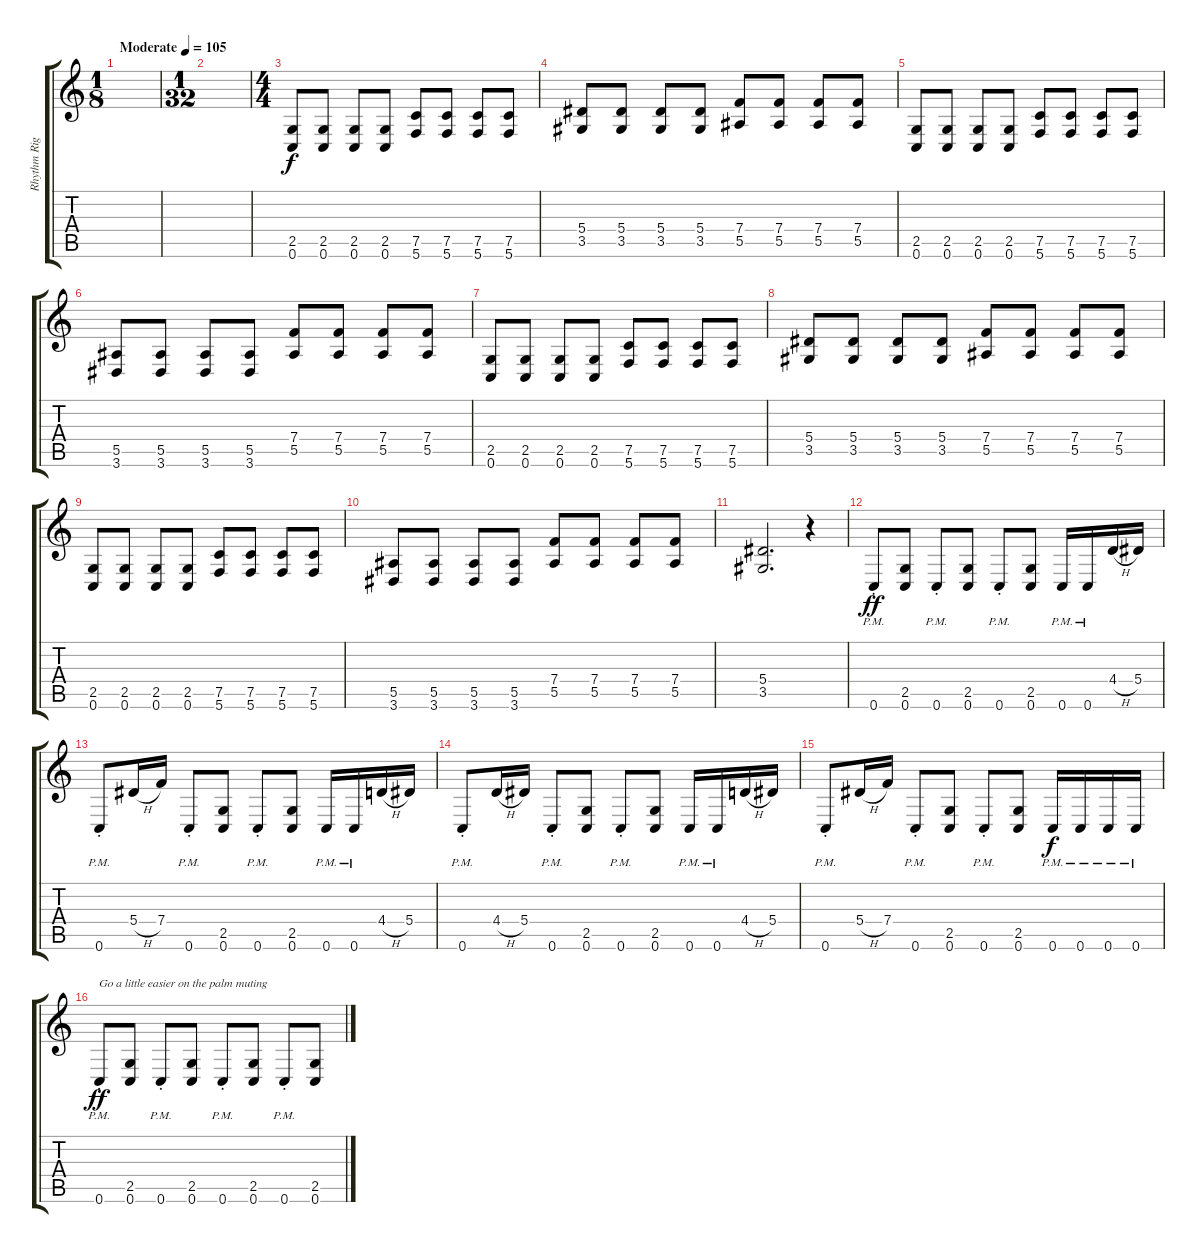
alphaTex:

\track ("Rhythm Right" "Rhythm Rig") {instrument distortionguitar}
\staff {score tabs}
\tuning (C4 G3 Eb3 Bb2 F2 C2) {hide}
\ts (1 8)
\tempo (105 "Moderate")
\clef g2
\ks c
|
\ts (1 32)
|
\ts (4 4)
(2.5 0.6).8 (2.5 0.6).8 (2.5 0.6).8 (2.5 0.6).8 (7.5 5.6).8 (7.5 5.6).8 (7.5 5.6).8 (7.5 5.6).8 |
(5.4 3.5).8 (5.4 3.5).8 (5.4 3.5).8 (5.4 3.5).8 (7.4 5.5).8 (7.4 5.5).8 (7.4 5.5).8 (7.4 5.5).8 |
(2.5 0.6).8 (2.5 0.6).8 (2.5 0.6).8 (2.5 0.6).8 (7.5 5.6).8 (7.5 5.6).8 (7.5 5.6).8 (7.5 5.6).8 |
(5.5 3.6).8 (5.5 3.6).8 (5.5 3.6).8 (5.5 3.6).8 (7.4 5.5).8 (7.4 5.5).8 (7.4 5.5).8 (7.4 5.5).8 |
(2.5 0.6).8 (2.5 0.6).8 (2.5 0.6).8 (2.5 0.6).8 (7.5 5.6).8 (7.5 5.6).8 (7.5 5.6).8 (7.5 5.6).8 |
(5.4 3.5).8 (5.4 3.5).8 (5.4 3.5).8 (5.4 3.5).8 (7.4 5.5).8 (7.4 5.5).8 (7.4 5.5).8 (7.4 5.5).8 |
(2.5 0.6).8 (2.5 0.6).8 (2.5 0.6).8 (2.5 0.6).8 (7.5 5.6).8 (7.5 5.6).8 (7.5 5.6).8 (7.5 5.6).8 |
(5.5 3.6).8 (5.5 3.6).8 (5.5 3.6).8 (5.5 3.6).8 (7.4 5.5).8 (7.4 5.5).8 (7.4 5.5).8 (7.4 5.5).8 |
(5.4 3.5).2{d dy f} r.4 |
0.6{pm st}.8{dy ff} (2.5 0.6).8 0.6{pm st}.8 (2.5 0.6).8 0.6{pm st}.8 (2.5 0.6).8 0.6{pm}.16 0.6{pm}.16 4.4{h}.16 5.4.16 |
0.6{pm st}.8 5.4{h}.16 7.4.16 0.6{pm st}.8 (2.5 0.6).8 0.6{pm st}.8 (2.5 0.6).8 0.6{pm}.16 0.6{pm}.16 4.4{h}.16 5.4.16 |
0.6{pm st}.8 4.4{h}.16 5.4.16 0.6{pm st}.8 (2.5 0.6).8 0.6{pm st}.8 (2.5 0.6).8 0.6{pm}.16 0.6{pm}.16 4.4{h}.16 5.4.16 |
0.6{pm st}.8 5.4{h}.16 7.4.16 0.6{pm st}.8 (2.5 0.6).8 0.6{pm st}.8 (2.5 0.6).8 0.6{pm}.16{dy f} 0.6{pm}.16 0.6{pm}.16 0.6{pm}.16 |
0.6{pm st}.8{txt "Go a little easier on the palm muting" dy ff} (2.5 0.6).8 0.6{pm st}.8 (2.5 0.6).8 0.6{pm st}.8 (2.5 0.6).8 0.6{pm st}.8 (2.5 0.6).8
